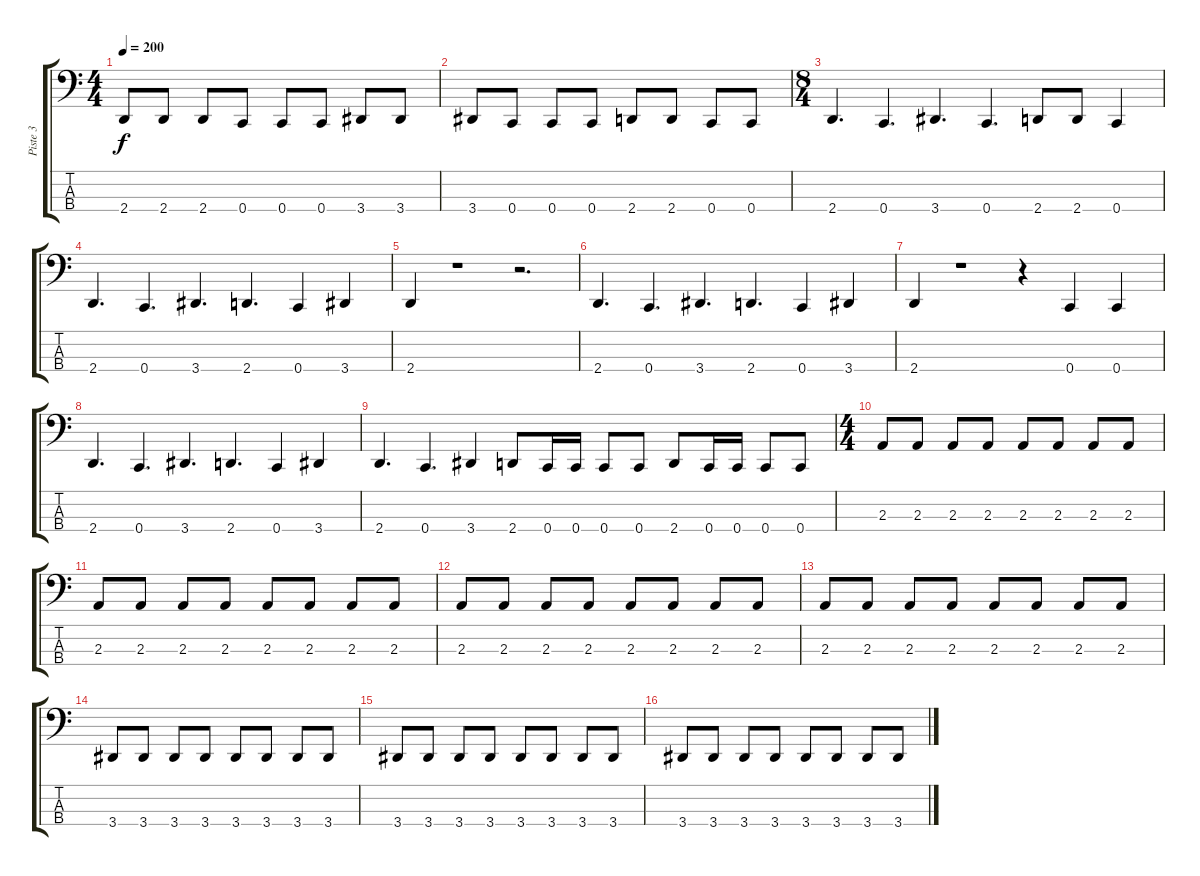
\track ("Piste 3" "Piste 3") {instrument electricbasspick}
\staff {score tabs}
\tuning (F2 C2 G1 C1) {hide}
\ts (4 4)
\tempo 200
\clef f4
\ks c
2.4.8{dy f} 2.4.8 2.4.8 0.4.8 0.4.8 0.4.8 3.4.8 3.4.8 |
3.4.8 0.4.8 0.4.8 0.4.8 2.4.8 2.4.8 0.4.8 0.4.8 |
\ts (8 4)
2.4.4{d} 0.4.4{d} 3.4.4{d} 0.4.4{d} 2.4.8 2.4.8 0.4.4 |
2.4.4{d} 0.4.4{d} 3.4.4{d} 2.4.4{d} 0.4.4 3.4.4 |
2.4.4 r.1 r.2{d} |
2.4.4{d} 0.4.4{d} 3.4.4{d} 2.4.4{d} 0.4.4 3.4.4 |
2.4.4 r.1 r.4 0.4.4 0.4.4 |
2.4.4{d} 0.4.4{d} 3.4.4{d} 2.4.4{d} 0.4.4 3.4.4 |
2.4.4{d} 0.4.4{d} 3.4.4 2.4.8 0.4.16 0.4.16 0.4.8 0.4.8 2.4.8 0.4.16 0.4.16 0.4.8 0.4.8 |
\ts (4 4)
2.3.8 2.3.8 2.3.8 2.3.8 2.3.8 2.3.8 2.3.8 2.3.8 |
2.3.8 2.3.8 2.3.8 2.3.8 2.3.8 2.3.8 2.3.8 2.3.8 |
2.3.8 2.3.8 2.3.8 2.3.8 2.3.8 2.3.8 2.3.8 2.3.8 |
2.3.8 2.3.8 2.3.8 2.3.8 2.3.8 2.3.8 2.3.8 2.3.8 |
3.4.8 3.4.8 3.4.8 3.4.8 3.4.8 3.4.8 3.4.8 3.4.8 |
3.4.8 3.4.8 3.4.8 3.4.8 3.4.8 3.4.8 3.4.8 3.4.8 |
3.4.8 3.4.8 3.4.8 3.4.8 3.4.8 3.4.8 3.4.8 3.4.8
